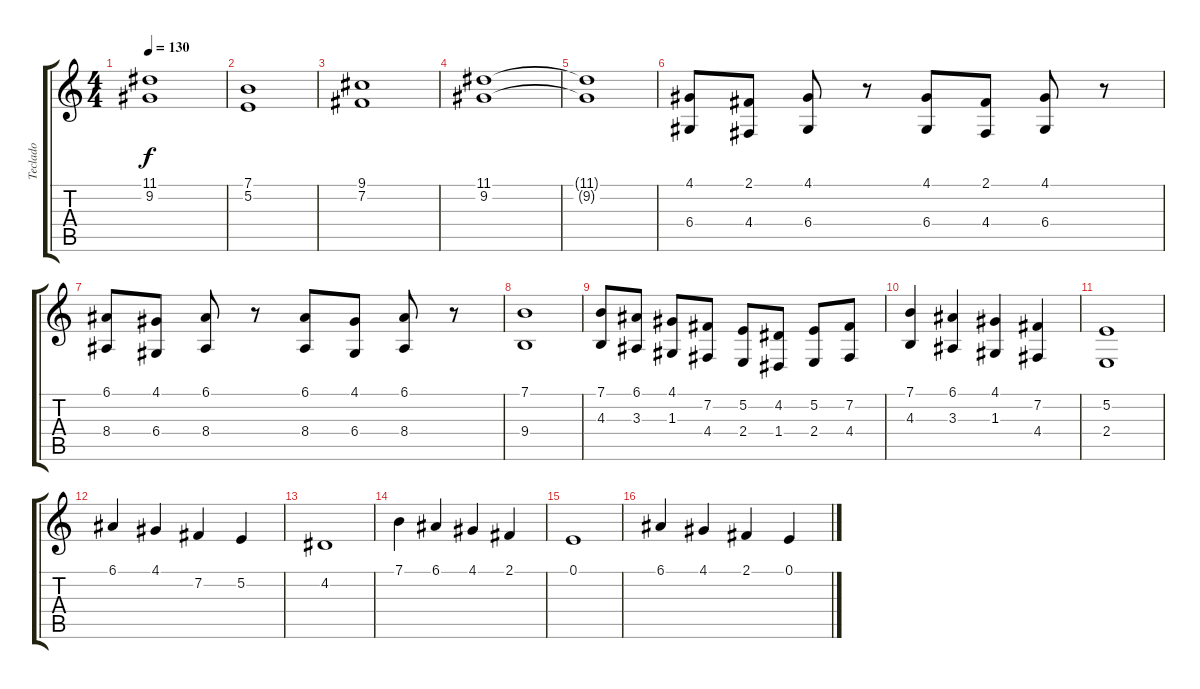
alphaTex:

\track ("Teclado" "Teclado") {solo instrument stringensemble1}
\staff {score tabs}
\tuning (E4 B3 G3 D3 A2 E2) {hide}
\ts (4 4)
\tempo 130
\clef g2
\ks c
(11.1{t} 9.2{t}).1{dy f} |
(7.1 5.2).1 |
(9.1 7.2).1 |
(11.1 9.2).1 |
(11.1{t} 9.2{t}).1 |
(4.1 6.4).8{volume 14} (2.1 4.4).8 (4.1 6.4).8 r.8 (4.1 6.4).8 (2.1 4.4).8 (4.1 6.4).8 r.8 |
(6.1 8.4).8 (4.1 6.4).8 (6.1 8.4).8 r.8 (6.1 8.4).8 (4.1 6.4).8 (6.1 8.4).8 r.8 |
(7.1 9.4).1 |
(7.1 4.3).8 (6.1 3.3).8 (4.1 1.3).8 (7.2 4.4).8 (5.2 2.4).8 (4.2 1.4).8 (5.2 2.4).8 (7.2 4.4).8 |
(7.1 4.3).4 (6.1 3.3).4 (4.1 1.3).4 (7.2 4.4).4 |
(5.2 2.4).1 |
6.1.4 4.1.4 7.2.4 5.2.4 |
4.2.1 |
7.1.4 6.1.4 4.1.4 2.1.4 |
0.1.1 |
6.1.4 4.1.4 2.1.4 0.1.4
